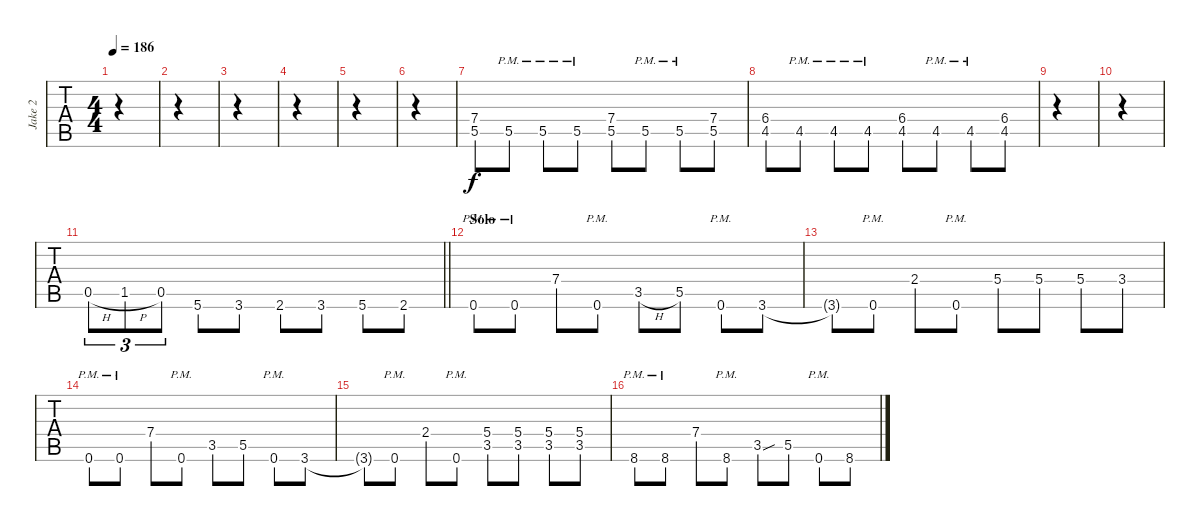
\track ("Jake 2" "Jake 2") {instrument distortionguitar}
\staff {tabs}
\tuning (Eb4 Bb3 Gb3 Db3 Ab2 Db2) {hide}
\ts (4 4)
\tempo 186
\clef g2
\ks c
|
|
|
|
|
|
(7.4 5.5).8 5.5{pm}.8 5.5{pm}.8 5.5{pm}.8 (7.4 5.5).8 5.5{pm}.8 5.5{pm}.8 (7.4 5.5).8 |
(6.4 4.5).8 4.5{pm}.8 4.5{pm}.8 4.5{pm}.8 (6.4 4.5).8 4.5{pm}.8 4.5{pm}.8 (6.4 4.5).8 |
|
|
\barLineRight lightlight
0.5{h}.8{tu (3 2)} 1.5{h}.8{tu (3 2)} 0.5.8{tu (3 2)} 5.6.8 3.6.8 2.6.8 3.6.8 5.6.8 2.6.8 |
\section ("" "Solo")
0.6{pm}.8 0.6{pm}.8 7.4.8 0.6{pm}.8 3.5{h}.8 5.5.8 0.6{pm}.8 3.6.8 |
3.6{t}.8 0.6{pm}.8 2.4.8 0.6{pm}.8 5.4.8 5.4.8 5.4.8 3.4.8 |
0.6{pm}.8 0.6{pm}.8 7.4.8 0.6{pm}.8 3.5.8 5.5.8 0.6{pm}.8 3.6.8 |
3.6{t}.8 0.6{pm}.8 2.4.8 0.6{pm}.8 (5.4 3.5).8 (5.4 3.5).8 (5.4 3.5).8 (5.4 3.5).8 |
8.6{pm}.8 8.6{pm}.8 7.4.8 8.6{pm}.8 3.5{sou}.8 5.5.8 0.6{pm}.8 8.6.8
